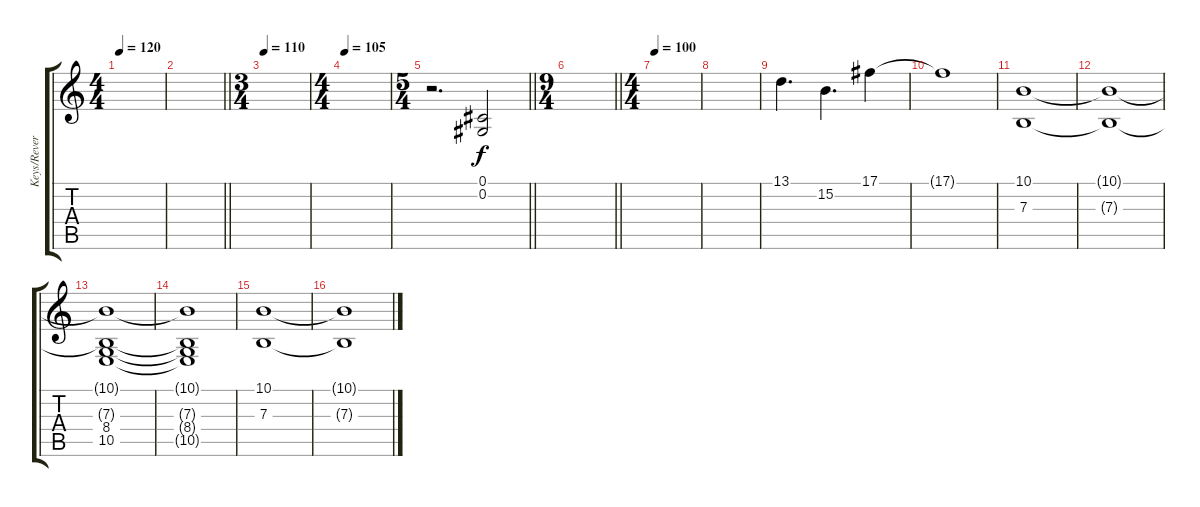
\track ("Keys/Reverse Cymbal" "Keys/Rever") {instrument reversecymbal}
\staff {score tabs}
\tuning (Db4 Ab3 E3 B2 Gb2 Db2) {hide}
\ts (4 4)
\tempo 120
\clef g2
\ks c
|
\barLineRight lightlight
|
\ts (3 4)
\tempo 110
|
\ts (4 4)
\tempo 105
|
\ts (5 4)
\barLineRight lightlight
r.2{d} (0.1 0.2).2 |
\ts (9 4)
\barLineRight lightlight
|
\ts (4 4)
\tempo 100
|
|
13.1.4{d} 15.2.4{d} 17.1.4 |
17.1{t}.1 |
(10.1 7.3).1{volume 6 instrument pad2warm} |
(10.1{t} 7.3{t}).1 |
(10.1{t} 7.3{t} 8.4 10.5).1 |
(10.1{t} 7.3{t} 8.4{t} 10.5{t}).1 |
(10.1 7.3).1 |
(10.1{t} 7.3{t}).1
